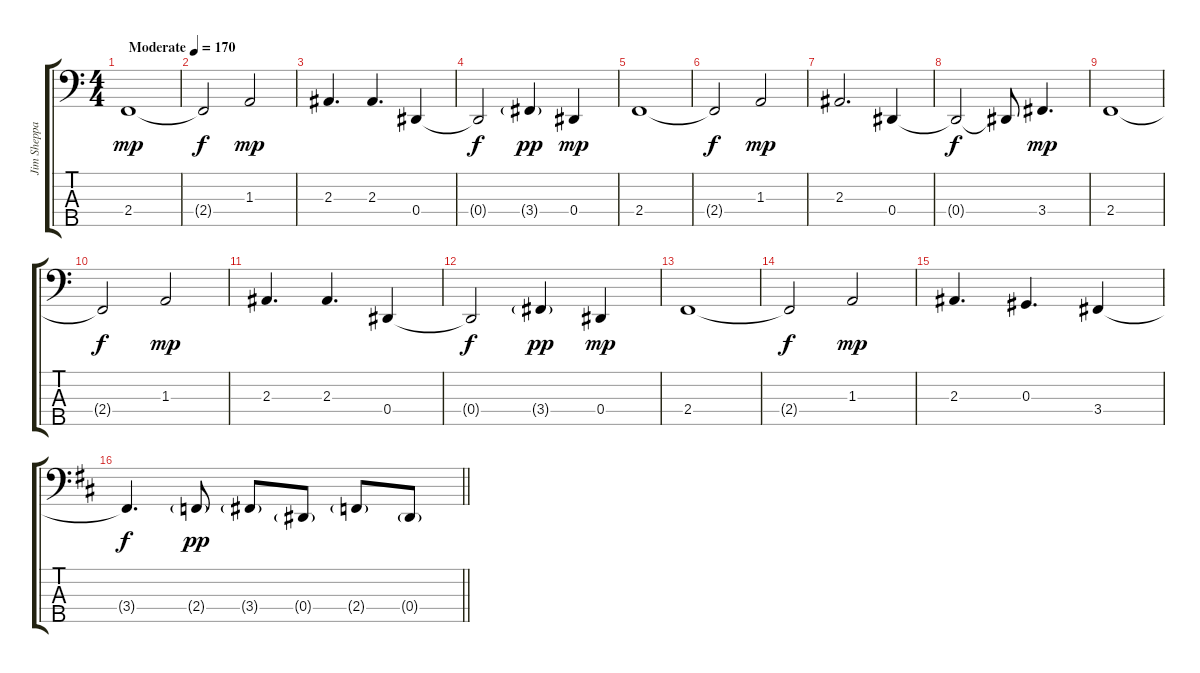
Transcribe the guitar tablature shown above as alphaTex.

\track ("Jim Sheppard" "Jim Sheppa") {instrument electricbasspick}
\staff {score tabs}
\tuning (Gb2 Db2 Ab1 Eb1 Bb0) {hide}
\ts (4 4)
\tempo (170 "Moderate")
\clef f4
\ks c
2.4.1{dy mp instrument electricbasspick} |
2.4{t}.2{dy f} 1.3.2{dy mp} |
2.3.4{d} 2.3.4{d} 0.4.4 |
0.4{t}.2{dy f} 3.4{g}.4{dy pp} 0.4.4{dy mp} |
2.4.1 |
2.4{t}.2{dy f} 1.3.2{dy mp} |
2.3.2{d} 0.4.4 |
0.4{t}.2{dy f} 0.4{t}.8 3.4.4{d dy mp} |
2.4.1 |
2.4{t}.2{dy f} 1.3.2{dy mp} |
2.3.4{d} 2.3.4{d} 0.4.4 |
0.4{t}.2{dy f} 3.4{g}.4{dy pp} 0.4.4{dy mp} |
2.4.1 |
2.4{t}.2{dy f} 1.3.2{dy mp} |
2.3.4{d} 0.3.4{d} 3.4.4 |
\barLineRight lightlight
\ks d
3.4{t}.4{d dy f} 2.4{g}.8{dy pp} 3.4{g}.8 0.4{g}.8 2.4{g}.8 0.4{g}.8
